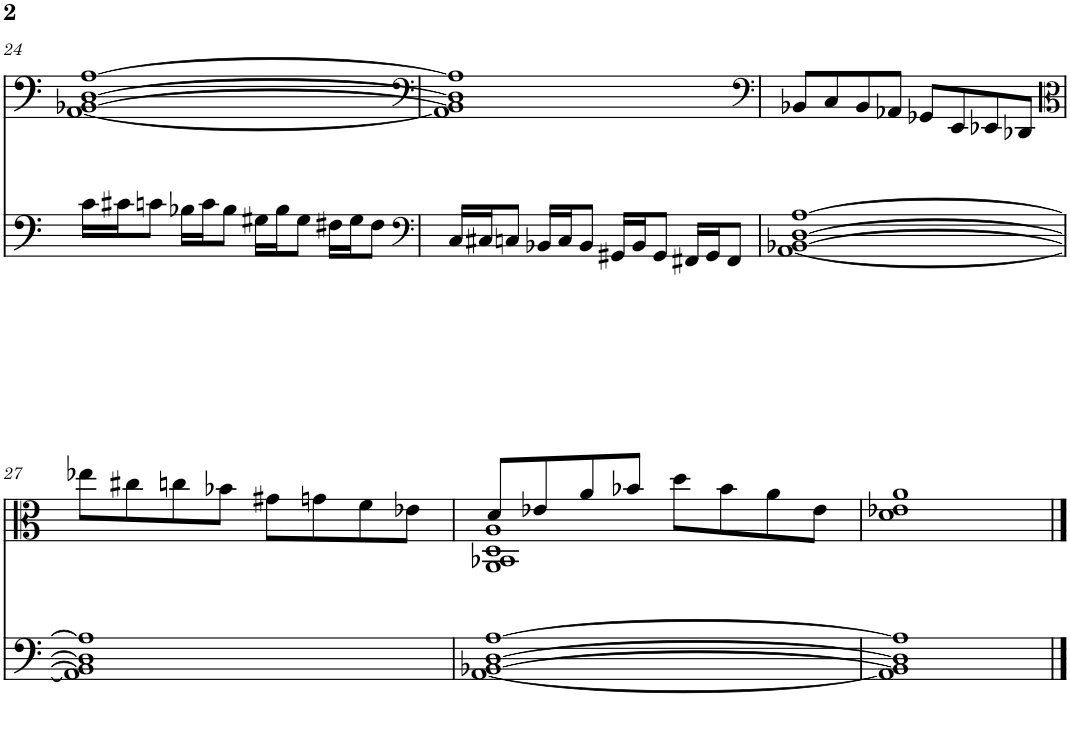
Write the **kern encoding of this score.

**kern	**kern
*part1	*part1
*staff2	*staff1
*I"Violoncello	*
*I'Vc.	*
!!LO:PB:g=z
*clefF4	*clefF4
*k[]	*k[]
*M4/4	*M4/4
=24	=24
16c\LL	[1AA [1BB-X [1D [1A
16c#X\J	.
8cn\J	.
16B-X\LL	.
16c\J	.
8B-\J	.
16G#X\LL	.
16B-\J	.
8G#\J	.
16F#X\LL	.
16G#\J	.
8F#\J	.
=25	=25
*clefF4	*clefF4
16C/LL	1AA] 1BB-] 1D] 1A]
16C#X/J	.
8Cn/J	.
16BB-X/LL	.
16C/J	.
8BB-/J	.
16GG#X/LL	.
16BB-/J	.
8GG#/J	.
16FF#X/LL	.
16GG#/J	.
8FF#/J	.
=26	=26
*	*clefF4
[1AA [1BB-X [1D [1A	8BB-X/L
.	8C/
.	8BB-/
.	8AA-X/J
.	8GG-X/L
.	8EE/
.	8EE-X/
.	8DD-X/J
!!LO:LB:g=z
=27	=27
*	*clefC3
1AA] 1BB-] 1D] 1A]	8ee-X\L
.	8cc#X\
.	8ccn\
.	8b-X\J
.	8g#X\L
.	8gn\
.	8f\
.	8e-X\J
=28	=28
*	*^
[1AA [1BB-X [1D [1A	1AA 1BB-X 1D 1A	8d/L
.	.	8e-X/
.	.	8a/
.	.	8b-X/J
.	.	8dd\L
.	.	8b-\
.	.	8a\
.	.	8e-\J
*	*v	*v
=29	=29
1AA] 1BB-] 1D] 1A]	1d 1e-X 1a
==	==
*-	*-
